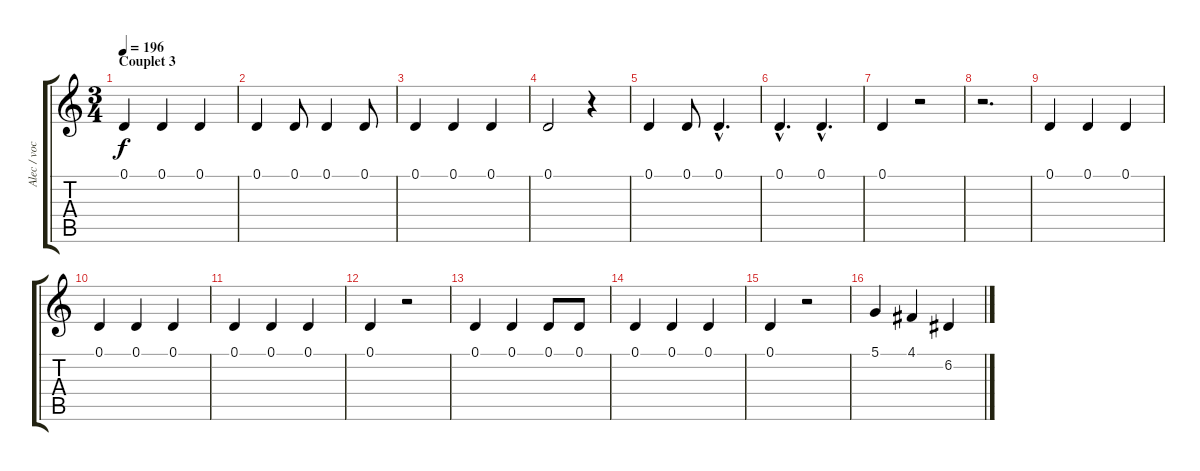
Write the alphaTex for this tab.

\track ("Alec / vocals" "Alec / voc") {instrument lead1square}
\staff {score tabs}
\tuning (D4 A3 F3 C3 G2 D2) {hide}
\ts (3 4)
\section ("" "Couplet 3")
\tempo 196
\clef g2
\ks c
0.1.4{dy f} 0.1.4 0.1.4 |
0.1.4 0.1.8 0.1.4 0.1.8 |
0.1.4 0.1.4 0.1.4 |
0.1.2 r.4 |
0.1.4 0.1.8 0.1{hac}.4{d} |
0.1{hac}.4{d} 0.1{hac}.4{d} |
0.1.4 r.2 |
r.2{d} |
0.1.4 0.1.4 0.1.4 |
0.1.4 0.1.4 0.1.4 |
0.1.4 0.1.4 0.1.4 |
0.1.4 r.2 |
0.1.4 0.1.4 0.1.8 0.1.8 |
0.1.4 0.1.4 0.1.4 |
0.1.4 r.2 |
5.1.4 4.1.4 6.2.4
